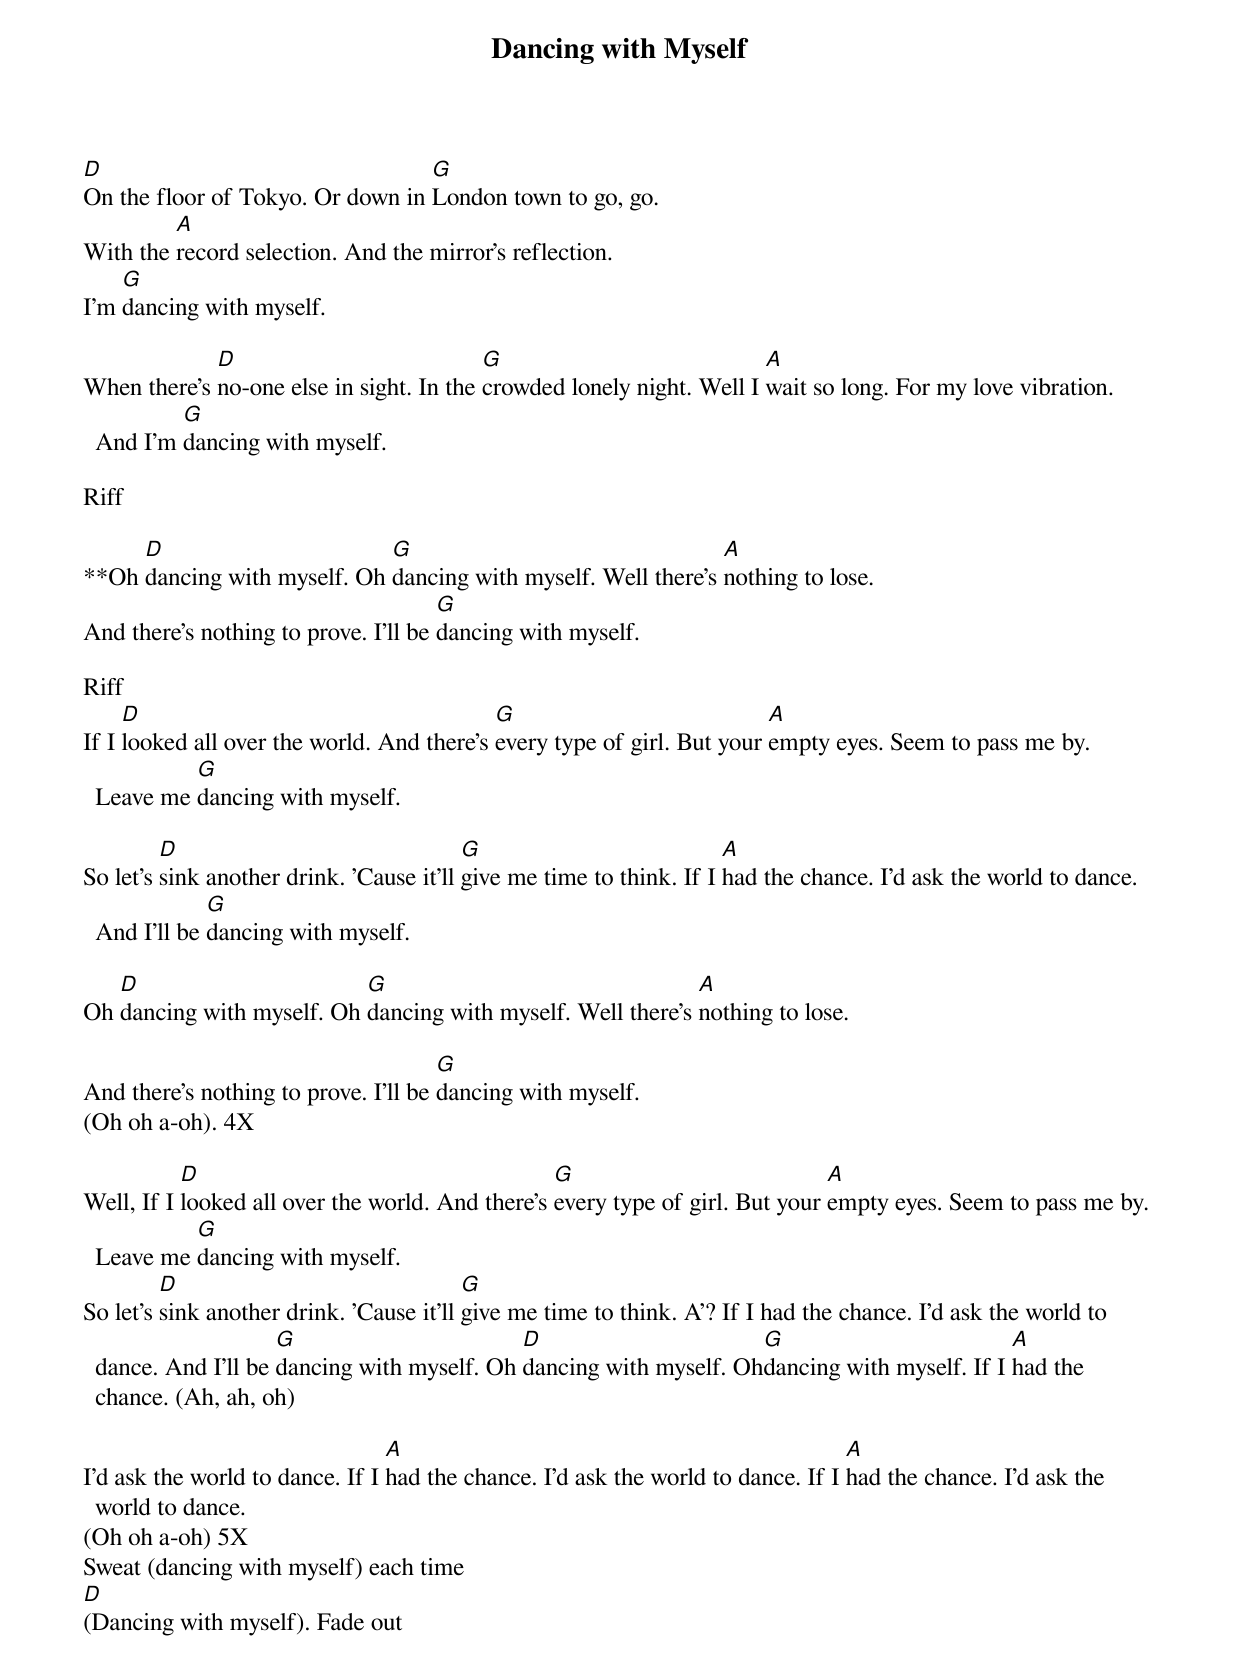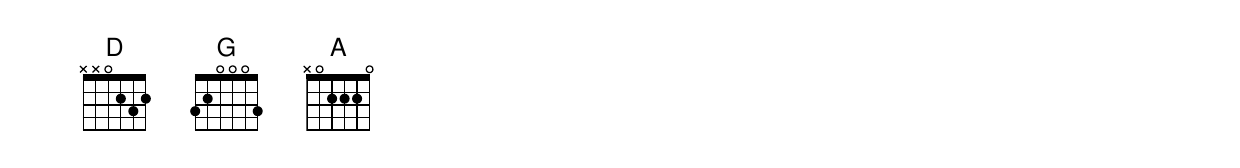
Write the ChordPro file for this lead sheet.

{title:Dancing with Myself}

[D]On the floor of Tokyo. Or down in [G]London town to go, go.
With the [A]record selection. And the mirror's reflection.
I'm [G]dancing with myself.

When there's [D]no-one else in sight. In the [G]crowded lonely night. Well I [A]wait so long. For my love vibration. And I'm [G]dancing with myself.

Riff

**Oh [D]dancing with myself. Oh [G]dancing with myself. Well there's [A]nothing to lose.
And there's nothing to prove. I'll be [G]dancing with myself.

Riff
If I [D]looked all over the world. And there's [G]every type of girl. But your [A]empty eyes. Seem to pass me by. Leave me [G]dancing with myself.

So let's [D]sink another drink. 'Cause it'll [G]give me time to think. If I [A]had the chance. I'd ask the world to dance. And I'll be [G]dancing with myself.

Oh [D]dancing with myself. Oh [G]dancing with myself. Well there's [A]nothing to lose.

And there's nothing to prove. I'll be [G]dancing with myself.
(Oh oh a-oh). 4X

Well, If I [D]looked all over the world. And there's [G]every type of girl. But your [A]empty eyes. Seem to pass me by. Leave me [G]dancing with myself.
So let's [D]sink another drink. 'Cause it'll [G]give me time to think. A'? If I had the chance. I'd ask the world to dance. And I'll be [G]dancing with myself. Oh [D]dancing with myself. Oh[G]dancing with myself. If I [A]had the chance. (Ah, ah, oh)

I'd ask the world to dance. If I [A]had the chance. I'd ask the world to dance. If I [A]had the chance. I'd ask the world to dance.
(Oh oh a-oh) 5X
Sweat (dancing with myself) each time
[D](Dancing with myself). Fade out
